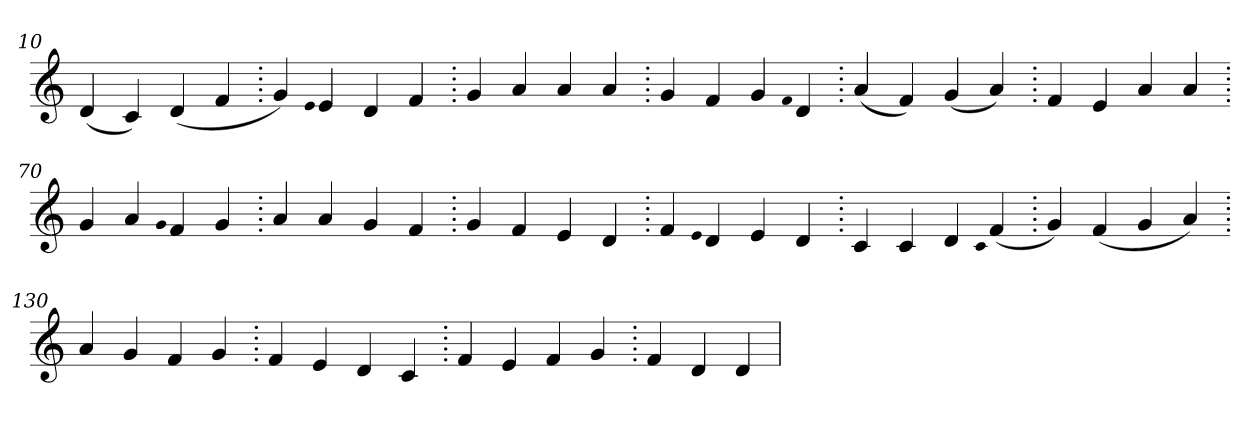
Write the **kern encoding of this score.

**kern
*part1
*staff1
*clefG2
=10.
(>4d
4c)
(>4d
4f
=20.
4g)
qqe
4e
4d
4f
=30.
4g
4a
4a
4a
=40.
4g
4f
4g
qqf
4d
=50.
(>4a
4f)
(>4g
4a)
=60.
4f
4e
4a
4a
=70.
4g
4a
qqg
4f
4g
=80.
4a
4a
4g
4f
=90.
4g
4f
4e
4d
=100.
4f
qqe
4d
4e
4d
=110.
4c
4c
4d
qqc
(>4f
=120.
4g)
(>4f
4g
4a)
=130.
4a
4g
4f
4g
=140.
4f
4e
4d
4c
=150.
4f
4e
4f
4g
=160.
4f
4d
4d
=
*-
